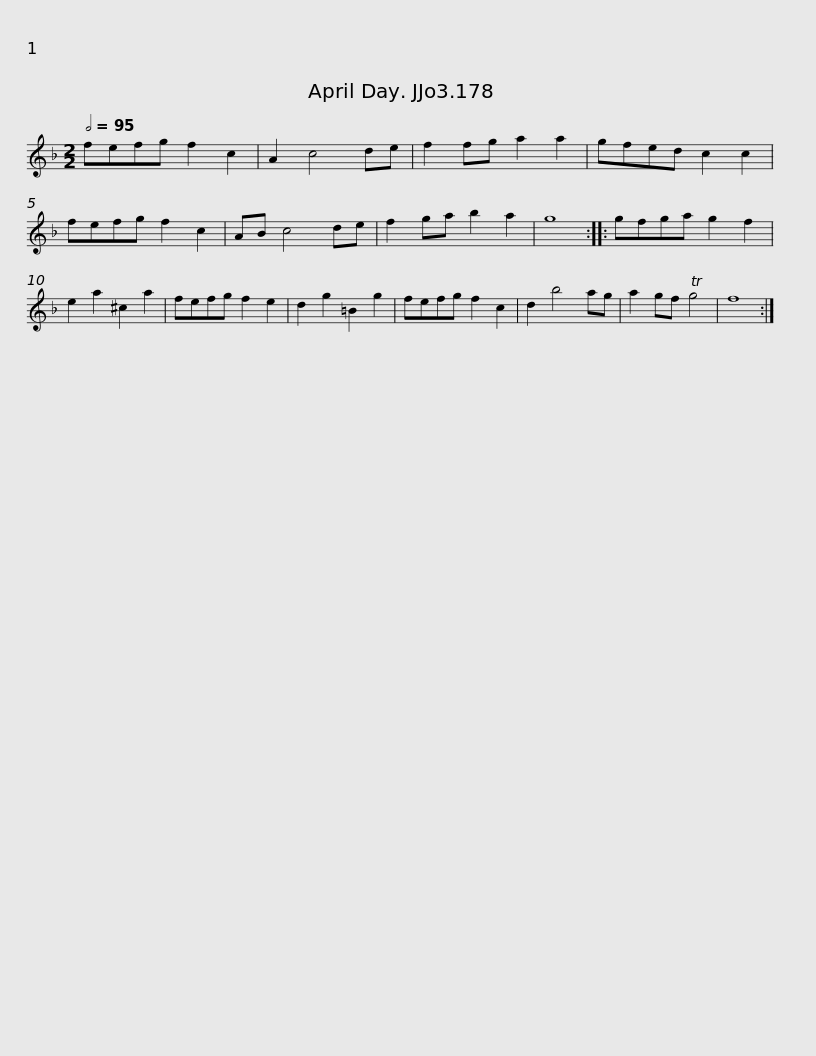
X:1
L:1/8
Q:1/2=95
M:2/2
I:linebreak $
K:F
V:1 treble
V:1
 fefg f2 c2 | A2 c4 de | f2 fg a2 a2 | gfed c2 c2 | fefg f2 c2 | %5
 AB c4 de | f2 ga b2 a2 | g8 ::$ gfga g2 f2 | e2 a2 ^c2 a2 | %10
 fefg f2 e2 | d2 g2 =B2 g2 | fefg f2 c2 | d2 b4 ag | a2 gf Tg4 | %15
 f8 :| %16
